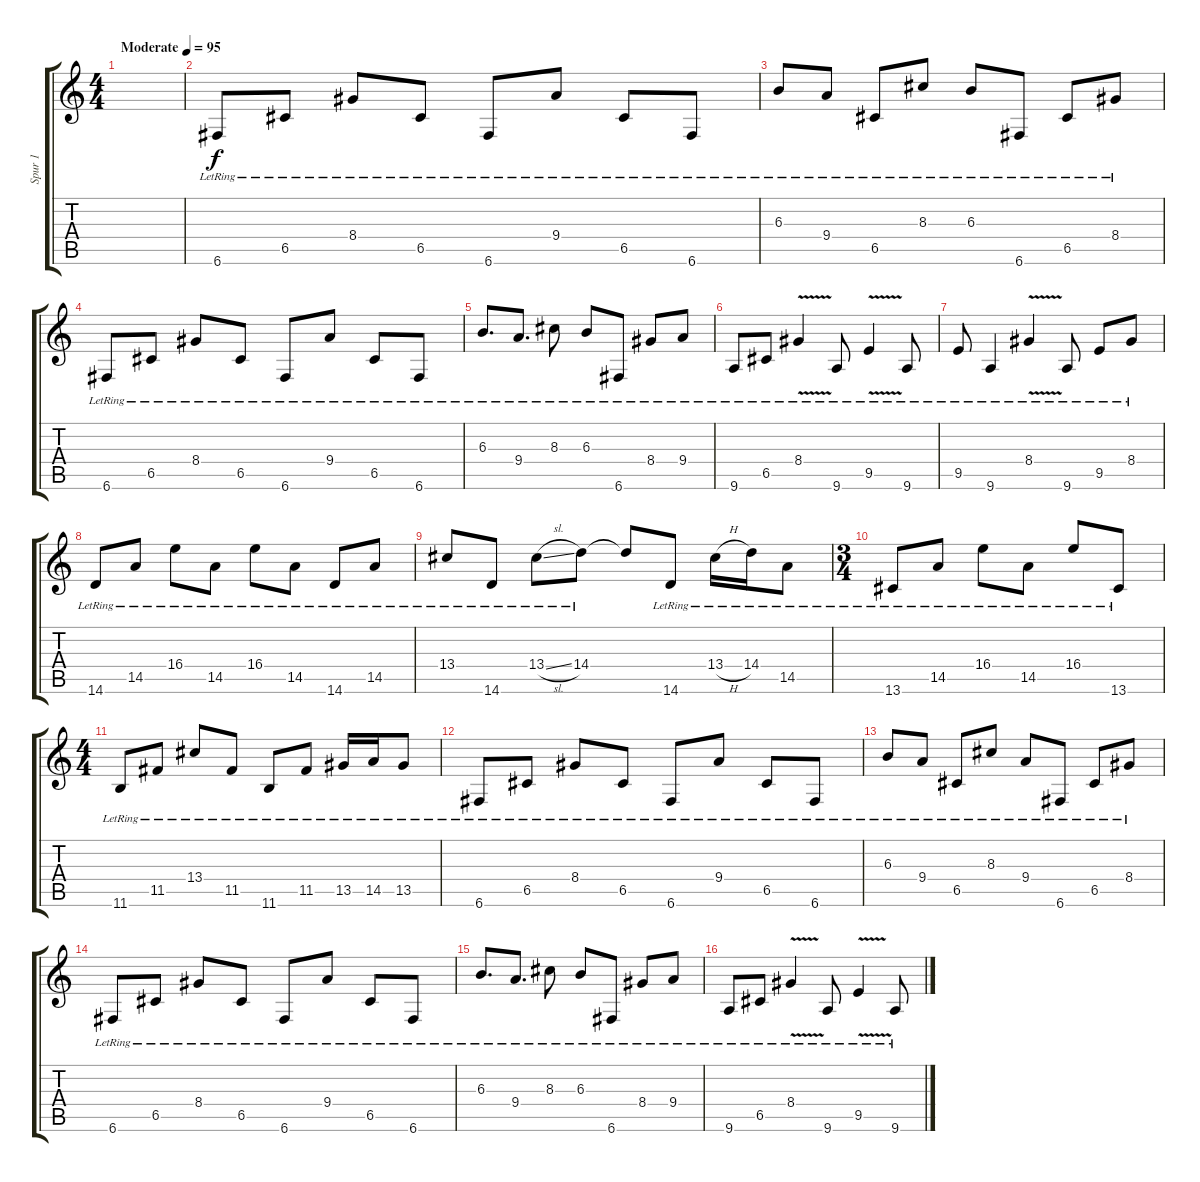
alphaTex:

\track ("Spur 1" "Spur 1") {instrument electricguitarjazz}
\staff {score tabs}
\tuning (D4 A3 F3 C3 G2 C2) {hide}
\ts (4 4)
\tempo (95 "Moderate")
\clef g2
\ks c
|
6.6{lr}.8 6.5{lr}.8 8.4{lr}.8 6.5{lr}.8 6.6{lr}.8 9.4{lr}.8 6.5{lr}.8 6.6{lr}.8 |
6.3{lr}.8 9.4{lr}.8 6.5{lr}.8 8.3{lr}.8 6.3{lr}.8 6.6{lr}.8 6.5{lr}.8 8.4{lr}.8 |
6.6{lr}.8 6.5{lr}.8 8.4{lr}.8 6.5{lr}.8 6.6{lr}.8 9.4{lr}.8 6.5{lr}.8 6.6{lr}.8 |
6.3{lr}.8{d} 9.4{lr}.8{d} 8.3{lr}.8 6.3{lr}.8 6.6{lr}.8 8.4{lr}.8 9.4{lr}.8 |
9.6{lr}.8 6.5{lr}.8 8.4{v lr}.4 9.6{lr}.8 9.5{v lr}.4 9.6{lr}.8 |
9.5{lr}.8 9.6{lr}.4 8.4{v lr}.4 9.6{lr}.8 9.5{lr}.8 8.4{lr}.8 |
14.6{lr}.8 14.5{lr}.8 16.4{lr}.8 14.5{lr}.8 16.4{lr}.8 14.5{lr}.8 14.6{lr}.8 14.5{lr}.8 |
13.4{lr}.8 14.6{lr}.8 13.4{sl lr}.8 14.4{lr}.8 14.4{t}.8 14.6{lr}.8 13.4{h lr}.16 14.4{lr}.16 14.5{lr}.8 |
\ts (3 4)
13.6{lr}.8 14.5{lr}.8 16.4{lr}.8 14.5{lr}.8 16.4{lr}.8 13.6{lr}.8 |
\ts (4 4)
11.6{lr}.8 11.5{lr}.8 13.4{lr}.8 11.5{lr}.8 11.6{lr}.8 11.5{lr}.8 13.5{lr}.16 14.5{lr}.16 13.5{lr}.8 |
6.6{lr}.8 6.5{lr}.8 8.4{lr}.8 6.5{lr}.8 6.6{lr}.8 9.4{lr}.8 6.5{lr}.8 6.6{lr}.8 |
6.3{lr}.8 9.4{lr}.8 6.5{lr}.8 8.3{lr}.8 9.4{lr}.8 6.6{lr}.8 6.5{lr}.8 8.4{lr}.8 |
6.6{lr}.8 6.5{lr}.8 8.4{lr}.8 6.5{lr}.8 6.6{lr}.8 9.4{lr}.8 6.5{lr}.8 6.6{lr}.8 |
6.3{lr}.8{d} 9.4{lr}.8{d} 8.3{lr}.8 6.3{lr}.8 6.6{lr}.8 8.4{lr}.8 9.4{lr}.8 |
9.6{lr}.8 6.5{lr}.8 8.4{v lr}.4 9.6{lr}.8 9.5{v lr}.4 9.6{lr}.8
